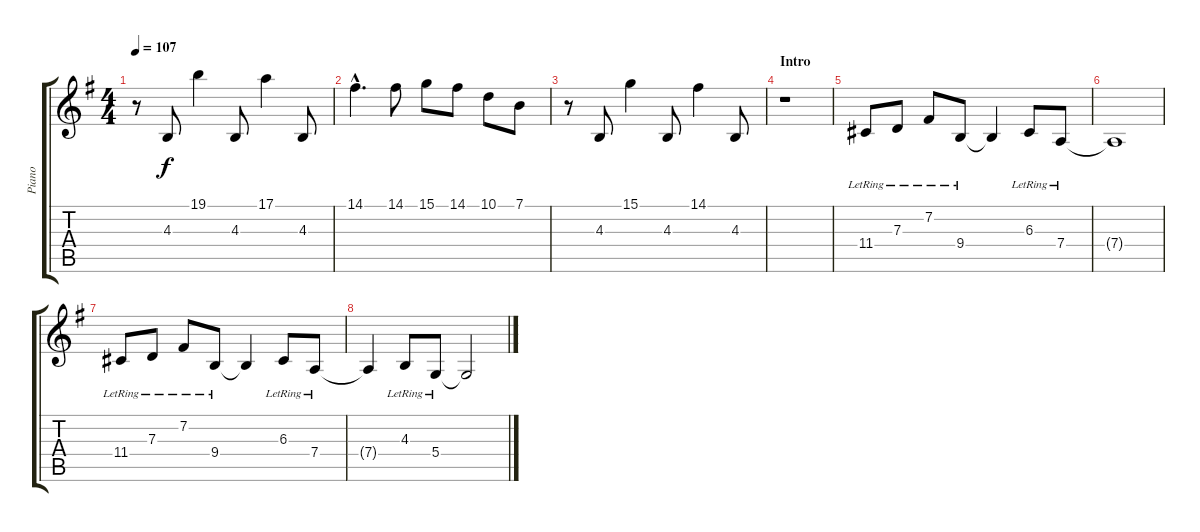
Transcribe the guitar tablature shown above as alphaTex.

\track ("Piano" "Piano") {instrument brightacousticpiano}
\staff {score tabs}
\tuning (E4 B3 G3 D3 A2 E2) {hide}
\ts (4 4)
\tempo 107
\clef g2
\ks g
r.8{dy f} 4.3.8 19.1.4 4.3.8 17.1.4 4.3.8 |
14.1{hac}.4{d} 14.1.8 15.1.8 14.1.8 10.1.8 7.1.8 |
r.8 4.3.8 15.1.4 4.3.8 14.1.4 4.3.8 |
\section ("" "Intro")
r.1{volume 14} |
11.4{lr}.8 7.3{lr}.8 7.2{lr}.8 9.4{lr}.8 9.4{t}.4 6.3{lr}.8 7.4{lr}.8 |
7.4{t}.1 |
11.4{lr}.8 7.3{lr}.8 7.2{lr}.8 9.4{lr}.8 9.4{t}.4 6.3{lr}.8 7.4{lr}.8 |
7.4{t}.4 4.3{lr}.8 5.4{lr}.8 5.4{t}.2
